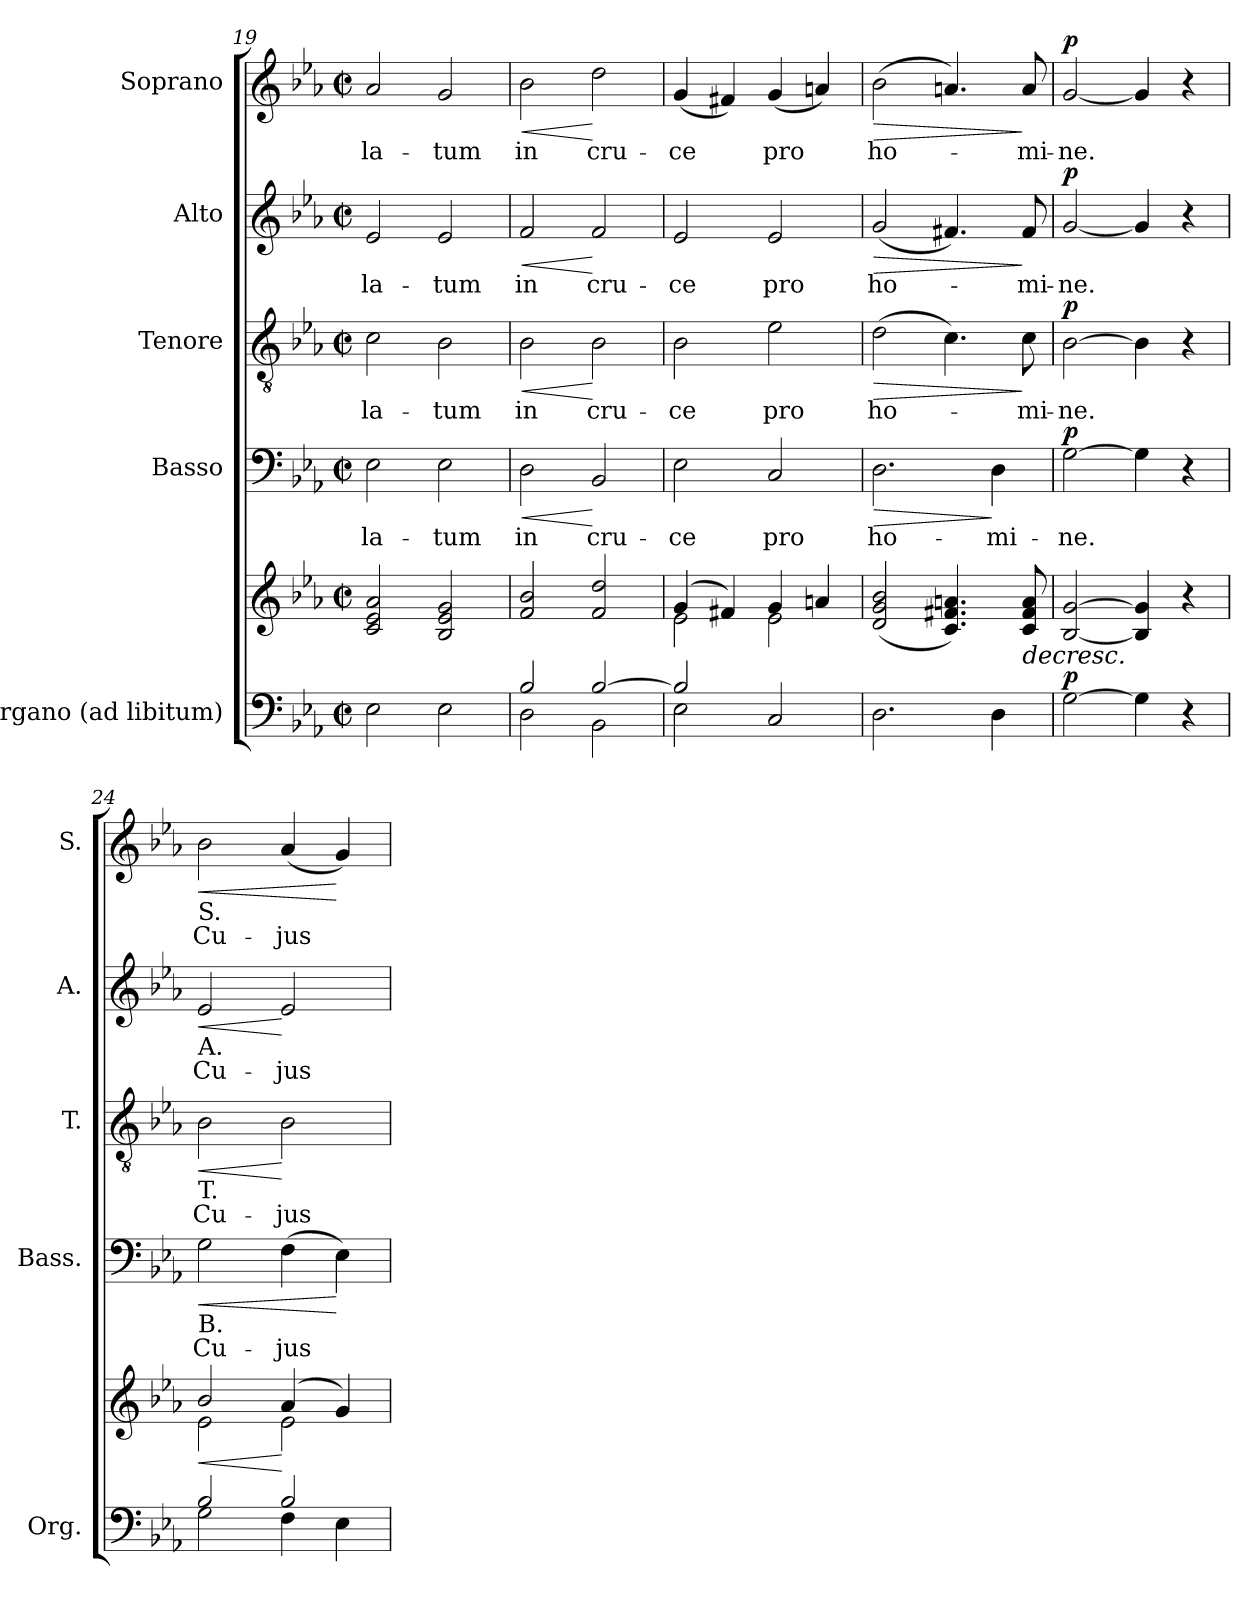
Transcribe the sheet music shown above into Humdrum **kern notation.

**kern	**kern	**dynam	**kern	**text	**dynam	**kern	**text	**dynam	**kern	**text	**dynam	**kern	**text	**dynam
*part5	*part5	*part5	*part4	*part4	*part4	*part3	*part3	*part3	*part2	*part2	*part2	*part1	*part1	*part1
*staff6	*staff5	*staff5/6	*staff4	*staff4	*staff4	*staff3	*staff3	*staff3	*staff2	*staff2	*staff2	*staff1	*staff1	*staff1
*I"Organo (ad libitum)	*	*	*I"Basso	*	*	*I"Tenore	*	*	*I"Alto	*	*	*I"Soprano	*	*
*I'Org.	*	*	*I'Bass.	*	*	*I'T.	*	*	*I'A.	*	*	*I'S.	*	*
*clefF4	*clefG2	*	*clefF4	*	*	*clefGv2	*	*	*clefG2	*	*	*clefG2	*	*
*	*	*	*	*	*	*ITrd7c12	*	*	*	*	*	*	*	*
*k[b-e-a-]	*k[b-e-a-]	*	*k[b-e-a-]	*	*	*k[b-e-a-]	*	*	*k[b-e-a-]	*	*	*k[b-e-a-]	*	*
*E-:	*E-:	*	*E-:	*	*	*E-:	*	*	*E-:	*	*	*E-:	*	*
*M2/2	*M2/2	*	*M2/2	*	*	*M2/2	*	*	*M2/2	*	*	*M2/2	*	*
*met(c|)	*met(c|)	*	*met(c|)	*	*	*met(c|)	*	*	*met(c|)	*	*	*met(c|)	*	*
=19	=19	=19	=19	=19	=19	=19	=19	=19	=19	=19	=19	=19	=19	=19
!	!	!	!	!LO:LY:b:color=#000000	!	!	!	!	!	!	!	!	!	!
!	!	!	!	!	!	!	!LO:LY:b:color=#000000	!	!	!	!	!	!	!
!	!	!	!	!	!	!	!	!	!	!LO:LY:b:color=#000000	!	!	!	!
!	!	!	!	!	!	!	!	!	!	!	!	!	!LO:LY:b:color=#000000	!
2E-i\	2ci/ 2e-i 2a-i	.	2E-i\	-la-	.	2Ci\	-la-	.	2e-i/	-la-	.	2a-i/	-la-	.
!	!	!	!	!LO:LY:b:color=#000000	!	!	!	!	!	!	!	!	!	!
!	!	!	!	!	!	!	!LO:LY:b:color=#000000	!	!	!	!	!	!	!
!	!	!	!	!	!	!	!	!	!	!LO:LY:b:color=#000000	!	!	!	!
!	!	!	!	!	!	!	!	!	!	!	!	!	!LO:LY:b:color=#000000	!
2E-i\	2B-i/ 2e-i 2gi	.	2E-i\	-tum	.	2BB-i\	-tum	.	2e-i/	-tum	.	2gi/	-tum	.
=20	=20	=20	=20	=20	=20	=20	=20	=20	=20	=20	=20	=20	=20	=20
*^	*	*	*	*	*	*	*	*	*	*	*	*	*	*
!	!	!	!	!	!LO:LY:b:color=#000000	!LO:HP:b	!	!	!	!	!	!	!	!	!
!	!	!	!	!	!	!	!	!LO:LY:b:color=#000000	!LO:HP:b	!	!	!	!	!	!
!	!	!	!	!	!	!	!	!	!	!	!LO:LY:b:color=#000000	!LO:HP:b	!	!	!
!	!	!	!	!	!	!	!	!	!	!	!	!	!	!LO:LY:b:color=#000000	!LO:HP:b
2B-i/	2Di\	2fi/ 2b-i	.	2Di\	in	<	2BB-i\	in	<	2fi/	in	<	2b-i\	in	<
!	!	!	!	!	!LO:LY:b:color=#000000	!	!	!	!	!	!	!	!	!	!
!	!	!	!	!	!	!	!	!LO:LY:b:color=#000000	!	!	!	!	!	!	!
!	!	!	!	!	!	!	!	!	!	!	!LO:LY:b:color=#000000	!	!	!	!
!	!	!	!	!	!	!	!	!	!	!	!	!	!	!LO:LY:b:color=#000000	!
[>2B-i/	2BB-i\	2fi/ 2ddi	[ [	2BB-i/	cru-	[	2BB-i\	cru-	[	2fi/	cru-	[	2ddi\	cru-	[
=21	=21	=21	=21	=21	=21	=21	=21	=21	=21	=21	=21	=21	=21	=21	=21
*	*	*^	*	*	*	*	*	*	*	*	*	*	*	*	*
!	!	!	!	!	!	!LO:LY:b:color=#000000	!	!	!	!	!	!	!	!	!	!
!	!	!	!	!	!	!	!	!	!LO:LY:b:color=#000000	!	!	!	!	!	!	!
!	!	!	!	!	!	!	!	!	!	!	!	!LO:LY:b:color=#000000	!	!	!	!
!	!	!	!	!	!	!	!	!	!	!	!	!	!	!	!LO:LY:b:color=#000000	!
2E-i\	2B-i/]	(4gi/	2e-i\	.	2E-i\	-ce	.	2BB-i\	-ce	.	2e-i/	-ce	.	(4gi/	-ce	.
.	.	4f#Xi/)	.	.	.	.	.	.	.	.	.	.	.	4f#Xi/)	.	.
!	!	!	!	!	!	!LO:LY:b:color=#000000	!	!	!	!	!	!	!	!	!	!
!	!	!	!	!	!	!	!	!	!LO:LY:b:color=#000000	!	!	!	!	!	!	!
!	!	!	!	!	!	!	!	!	!	!	!	!LO:LY:b:color=#000000	!	!	!	!
!	!	!	!	!	!	!	!	!	!	!	!	!	!	!	!LO:LY:b:color=#000000	!
2Ci/	2ryy	4gi/	2e-i\	.	2Ci/	pro	.	2E-i\	pro	.	2e-i/	pro	.	(4gi/	pro	.
.	.	4ani/	.	.	.	.	.	.	.	.	.	.	.	4ani/)	.	.
*v	*v	*	*	*	*	*	*	*	*	*	*	*	*	*	*	*
*	*v	*v	*	*	*	*	*	*	*	*	*	*	*	*	*
=22	=22	=22	=22	=22	=22	=22	=22	=22	=22	=22	=22	=22	=22	=22
!	!	!	!	!LO:LY:b:color=#000000	!LO:HP:b	!	!	!	!	!	!	!	!	!
!	!	!	!	!	!	!	!LO:LY:b:color=#000000	!LO:HP:b	!	!	!	!	!	!
!	!	!	!	!	!	!	!	!	!	!LO:LY:b:color=#000000	!LO:HP:b	!	!	!
!	!	!	!	!	!	!	!	!	!	!	!	!	!LO:LY:b:color=#000000	!LO:HP:b
2.Di\	(2di/ 2gi 2b-i	.	2.Di\	ho-	>	(2Di\	ho-	>	(2gi/	ho-	>	(2b-i\	ho-	>
.	4.ci/ 4.f#Xi 4.ani)	.	.	.	.	4.Ci\)	.	.	4.f#Xi/)	.	.	4.ani/)	.	.
!	!	!	!	!LO:LY:b:color=#000000	!	!	!	!	!	!	!	!	!	!
4Di\	.	]	4Di\	-mi-	]	.	.	.	.	.	.	.	.	.
!	!	!LO:HP:b	!	!	!	!	!	!	!	!	!	!	!	!
!	!	!	!	!	!	!	!LO:LY:b:color=#000000	!	!	!	!	!	!	!
!	!	!	!	!	!	!	!	!	!	!LO:LY:b:color=#000000	!	!	!	!
!	!	!	!	!	!	!	!	!	!	!	!	!	!LO:LY:b:color=#000000	!
.	8ci/ 8f#i 8ai	>	.	.	.	8Ci\	-mi-	]	8f#i/	-mi-	]	8ai/	-mi-	]
=23	=23	=23	=23	=23	=23	=23	=23	=23	=23	=23	=23	=23	=23	=23
!	!	!	!	!LO:LY:b:color=#000000	!	!	!	!	!	!	!	!	!	!
!	!	!	!	!	!	!	!LO:LY:b:color=#000000	!	!	!	!	!	!	!
!	!	!	!	!	!	!	!	!	!	!LO:LY:b:color=#000000	!	!	!	!
!	!	!	!	!	!	!	!	!	!	!	!	!	!LO:LY:b:color=#000000	!
[>2Gi\	[<2B-i/ [>2gi	p	[>2Gi\	-ne.	p	[>2BB-i\	-ne.	p	[<2gi/	-ne.	p	[<2gi/	-ne.	p
4Gi\]	4B-i/] 4gi]	.	4Gi\]	.	.	4BB-i\]	.	.	4gi/]	.	.	4gi/]	.	.
4r	4r	.	4r	.	.	4r	.	.	4r	.	.	4r	.	.
!!LO:LB:g=z
=24	=24	=24	=24	=24	=24	=24	=24	=24	=24	=24	=24	=24	=24	=24
*^	*	*	*	*	*	*	*	*	*	*	*	*	*	*
!	!	!	!LO:HP:b	!	!	!	!	!	!	!	!	!	!	!	!
*	*	*^	*	*	*	*	*	*	*	*	*	*	*	*	*
!	!	!	!	!	!	!LO:LY:b:color=#000000	!LO:HP:b	!	!	!	!	!	!	!	!	!
!	!	!	!	!	!	!	!	!	!LO:LY:b:color=#000000	!LO:HP:b	!	!	!	!	!	!
!	!	!	!	!	!	!	!	!	!	!	!	!LO:LY:b:color=#000000	!LO:HP:b	!	!	!
!	!	!	!	!	!	!	!	!	!	!	!	!	!	!LO:TX:b:t=S.	!	!
!	!	!	!	!	!	!	!	!	!	!	!LO:TX:b:t=A.	!	!	!	!	!
!	!	!	!	!	!	!	!	!LO:TX:b:t=T.	!	!	!	!	!	!	!	!
!	!	!	!	!	!LO:TX:b:t=B.	!	!	!	!	!	!	!	!	!	!	!
!	!	!	!	!	!	!	!	!	!	!	!	!	!	!	!LO:LY:b:color=#000000	!LO:HP:b
2B-i/	2Gi\	2b-i/	2e-i\	<	2Gi\	Cu-	<	2BB-i\	Cu-	<	2e-i/	Cu-	<	2b-i\	Cu-	<
!	!	!	!	!	!	!LO:LY:b:color=#000000	!	!	!	!	!	!	!	!	!	!
!	!	!	!	!	!	!	!	!	!LO:LY:b:color=#000000	!	!	!	!	!	!	!
!	!	!	!	!	!	!	!	!	!	!	!	!LO:LY:b:color=#000000	!	!	!	!
!	!	!	!	!	!	!	!	!	!	!	!	!	!	!	!LO:LY:b:color=#000000	!
2B-i/	4Fi\	(4a-i/	2e-i\	[	(4Fi\	-jus	.	2BB-i\	-jus	[	2e-i/	-jus	[	(4a-i/	-jus	.
.	4E-i\	4gi/)	.	.	4E-i\)	.	[	.	.	.	.	.	.	4gi/)	.	[
*v	*v	*	*	*	*	*	*	*	*	*	*	*	*	*	*	*
*	*v	*v	*	*	*	*	*	*	*	*	*	*	*	*	*
=	=	=	=	=	=	=	=	=	=	=	=	=	=	=
*-	*-	*-	*-	*-	*-	*-	*-	*-	*-	*-	*-	*-	*-	*-
